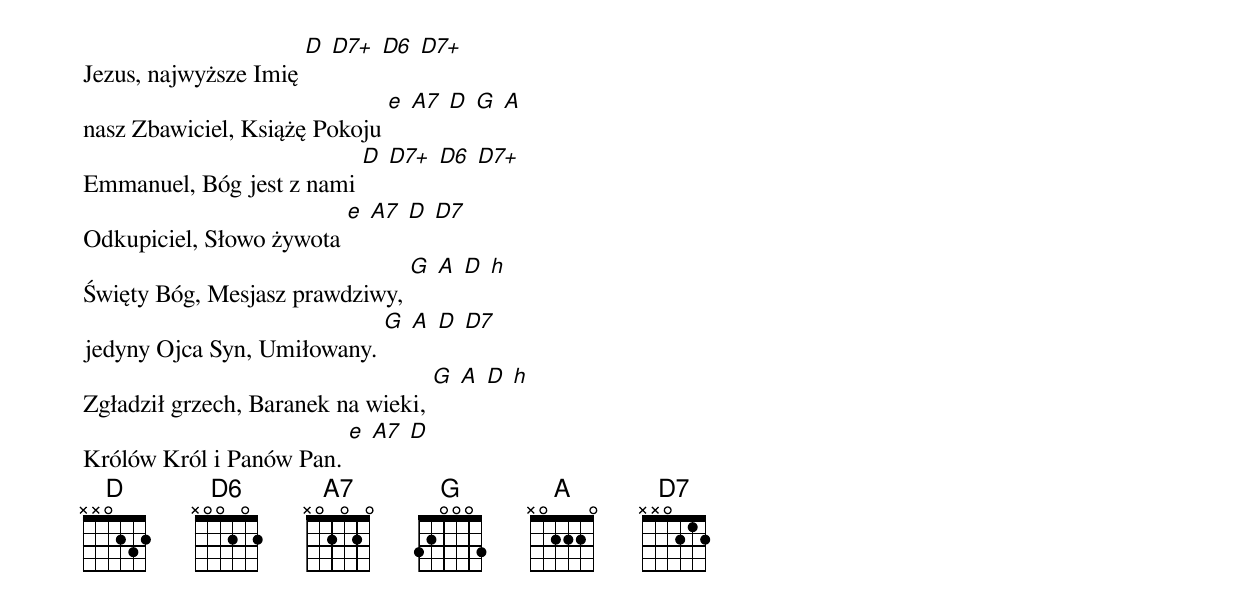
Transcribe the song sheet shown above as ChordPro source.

Jezus, najwyższe Imię [D] [D7+] [D6] [D7+]
nasz Zbawiciel, Książę Pokoju [e] [A7] [D] [G] [A]
Emmanuel, Bóg jest z nami [D] [D7+] [D6] [D7+]
Odkupiciel, Słowo żywota [e] [A7] [D] [D7]
Święty Bóg, Mesjasz prawdziwy, [G] [A] [D] [h]
jedyny Ojca Syn, Umiłowany. [G] [A] [D] [D7]
Zgładził grzech, Baranek na wieki, [G] [A] [D] [h]
Królów Król i Panów Pan. [e] [A7] [D]
